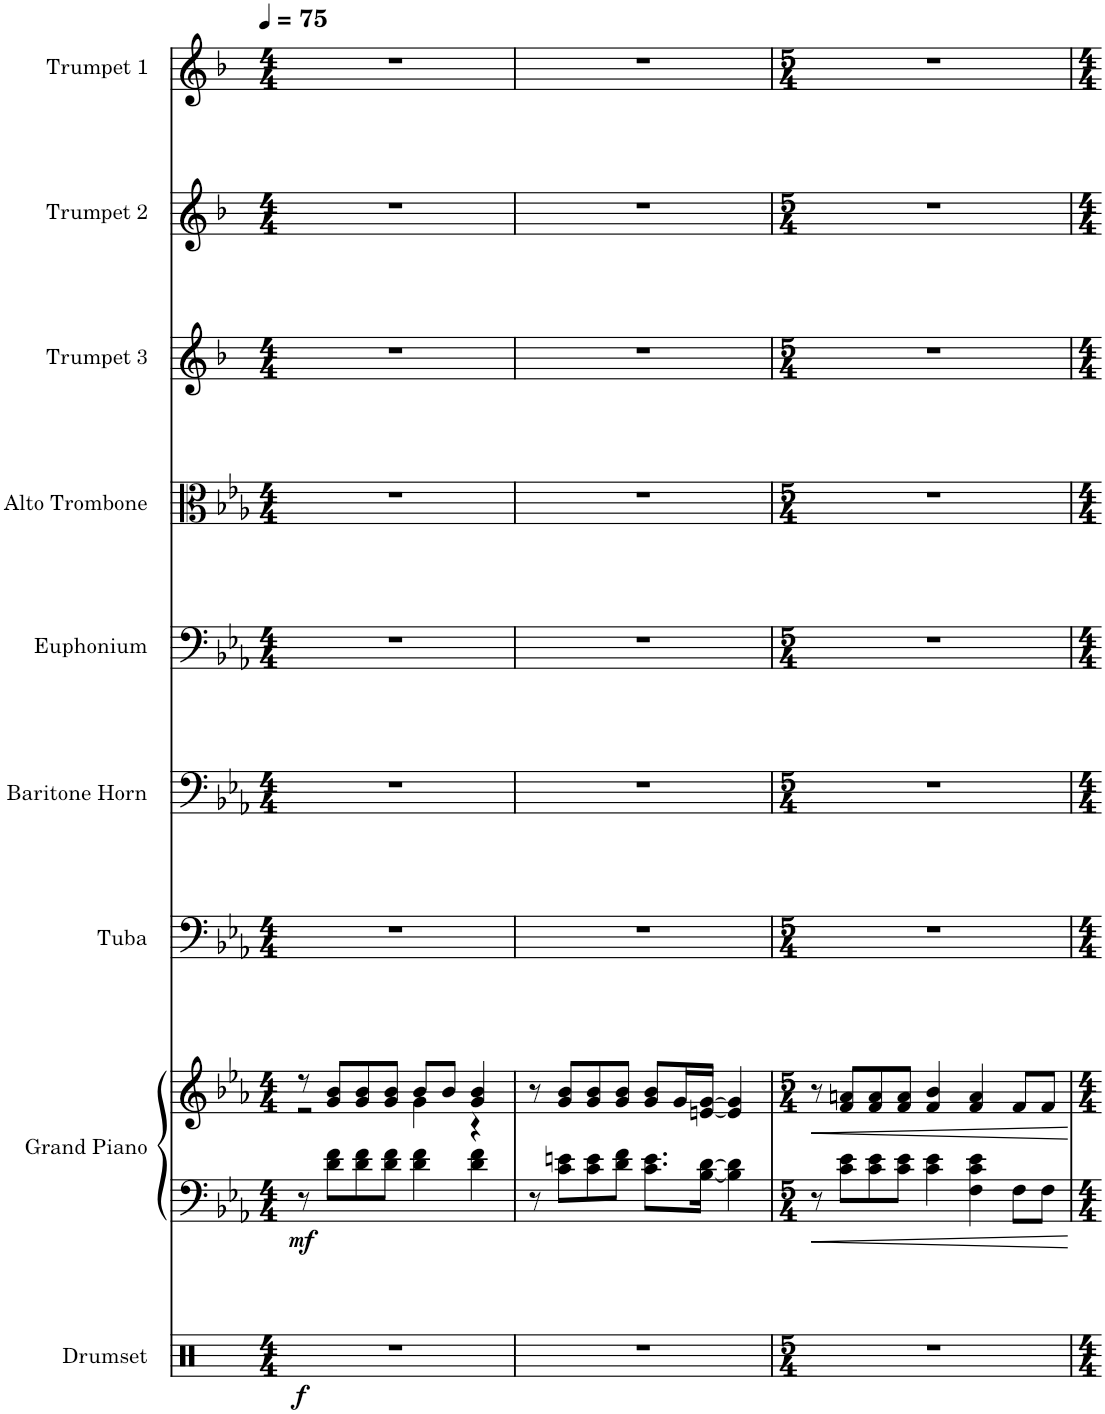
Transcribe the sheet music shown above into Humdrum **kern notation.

**kern	**dynam	**kern	**kern	**dynam	**kern	**kern	**kern	**kern	**kern	**kern	**kern
*part9	*part9	*part8	*part8	*part8	*part7	*part6	*part5	*part4	*part3	*part2	*part1
*staff10	*staff10	*staff9	*staff8	*staff8/9	*staff7	*staff6	*staff5	*staff4	*staff3	*staff2	*staff1
*I"Drumset	*	*I"Grand Piano	*	*	*I"Tuba	*I"Baritone Horn	*I"Euphonium	*I"Alto Trombone	*I"Trumpet 3	*I"Trumpet 2	*I"Trumpet 1
*I'D. Set	*	*I'Pno.	*	*	*I'Tba.	*I'Bar. Hn.	*I'Euph.	*I'A. Tbn.	*I'Tpt. 3	*I'Tpt. 2	*I'Tpt. 1
*clefX	*	*clefF4	*clefG2	*	*clefF4	*clefF4	*clefF4	*clefC3	*clefG2	*clefG2	*clefG2
*	*	*	*	*	*	*Trd4c7	*	*	*Trd1c2	*Trd1c2	*Trd1c2
*k[]	*	*k[b-e-a-]	*k[b-e-a-]	*	*k[b-e-a-]	*k[b-e-a-]	*k[b-e-a-]	*k[b-e-a-]	*k[b-]	*k[b-]	*k[b-]
*M4/4	*	*M4/4	*M4/4	*	*M4/4	*M4/4	*M4/4	*M4/4	*M4/4	*M4/4	*M4/4
*MM75	*	*MM75	*MM75	*	*MM75	*MM75	*MM75	*MM75	*MM75	*MM75	*MM75
=1	=1	=1	=1	=1	=1	=1	=1	=1	=1	=1	=1
*	*	*	*^	*	*	*	*	*	*	*	*
!	!LO:DY:b	!	!	!	!LO:DY:b=2	!	!	!	!	!	!	!
1r	f	8r	8r	2r	mf	1r	1r	1r	1r	1r	1r	1r
.	.	8d\ 8f\L	8g/ 8b-/L	.	.	.	.	.	.	.	.	.
.	.	8d\ 8f\	8g/ 8b-/	.	.	.	.	.	.	.	.	.
.	.	8d\ 8f\J	8g/ 8b-/J	.	.	.	.	.	.	.	.	.
.	.	4d\ 4f\	8b-/L	4g\	.	.	.	.	.	.	.	.
.	.	.	8b-/J	.	.	.	.	.	.	.	.	.
.	.	4d\ 4f\	4g/ 4b-/	4r	.	.	.	.	.	.	.	.
*	*	*	*v	*v	*	*	*	*	*	*	*	*
=2	=2	=2	=2	=2	=2	=2	=2	=2	=2	=2	=2
1r	.	8r	8r	.	1r	1r	1r	1r	1r	1r	1r
.	.	8c\ 8en\L	8g/ 8b-/L	.	.	.	.	.	.	.	.
.	.	8c\ 8e\	8g/ 8b-/	.	.	.	.	.	.	.	.
.	.	8d\ 8f\J	8g/ 8b-/J	.	.	.	.	.	.	.	.
.	.	8.c\ 8.e\L	8g/ 8b-/L	.	.	.	.	.	.	.	.
.	.	.	16g/L	.	.	.	.	.	.	.	.
.	.	[16B-\ [16d\Jk	[16en/ [16g/JJ	.	.	.	.	.	.	.	.
.	.	4B-\] 4d\]	4e/] 4g/]	.	.	.	.	.	.	.	.
=3	=3	=3	=3	=3	=3	=3	=3	=3	=3	=3	=3
*M5/4	*	*M5/4	*M5/4	*	*M5/4	*M5/4	*M5/4	*M5/4	*M5/4	*M5/4	*M5/4
4%5r	.	8r	8r	.	4%5r	4%5r	4%5r	4%5r	4%5r	4%5r	4%5r
.	.	8c\ 8e-\L	8f/ 8an/L	.	.	.	.	.	.	.	.
.	.	8c\ 8e-\	8f/ 8a/	.	.	.	.	.	.	.	.
.	.	8c\ 8e-\J	8f/ 8a/J	.	.	.	.	.	.	.	.
.	.	4c\ 4e-\	4f/ 4b-/	.	.	.	.	.	.	.	.
.	.	4F\ 4c\ 4e-\	4f/ 4a/	.	.	.	.	.	.	.	.
.	.	8F\L	8f/L	.	.	.	.	.	.	.	.
.	.	8F\J	8f/J	.	.	.	.	.	.	.	.
=	=	=	=	=	=	=	=	=	=	=	=
*-	*-	*-	*-	*-	*-	*-	*-	*-	*-	*-	*-
